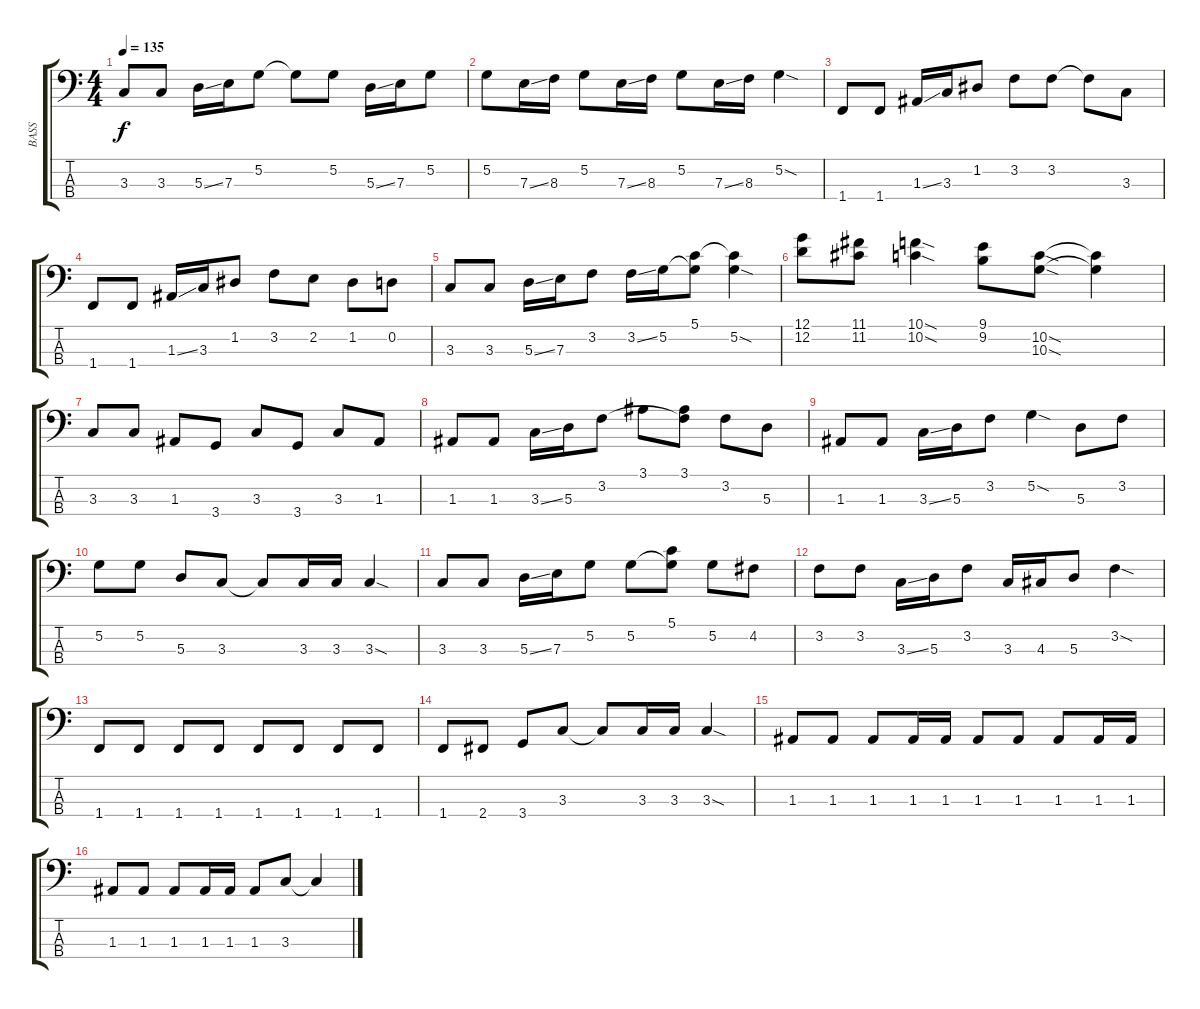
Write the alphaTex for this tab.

\track ("BASS" "BASS") {instrument electricbasspick}
\staff {score tabs}
\tuning (G2 D2 A1 E1) {hide}
\ts (4 4)
\tempo 135
\clef f4
\ks c
3.3.8{dy f} 3.3.8 5.3{ss}.16 7.3.16 5.2.8 5.2{t}.8 5.2.8 5.3{ss}.16 7.3.16 5.2.8 |
5.2.8 7.3{ss}.16 8.3.16 5.2.8 7.3{ss}.16 8.3.16 5.2.8 7.3{ss}.16 8.3.16 5.2{sod}.4 |
1.4.8 1.4.8 1.3{ss}.16 3.3.16 1.2.8 3.2.8 3.2.8 3.2{t}.8 3.3.8 |
1.4.8 1.4.8 1.3{ss}.16 3.3.16 1.2.8 3.2.8 2.2.8 1.2.8 0.2.8 |
3.3.8 3.3.8 5.3{ss}.16 7.3.16 3.2.8 3.2{ss}.16 5.2.16 (5.1 5.2{t}).8 (5.1{t} 5.2{sod}).4 |
(12.1 12.2).8{volume 14 instrument electricbassfinger} (11.1 11.2).8 (10.1{sod} 10.2{sod}).4 (9.1 9.2).8 (10.2{sod} 10.3{sod}).8 (10.2{t} 10.3{t}).4 |
3.3.8{volume 16 instrument electricbasspick} 3.3.8 1.3.8 3.4.8 3.3.8 3.4.8 3.3.8 1.3.8 |
1.3.8 1.3.8 3.3{ss}.16 5.3.16 3.2.8 3.1.8 (3.1 3.2{t}).8 3.2.8 5.3.8 |
1.3.8 1.3.8 3.3{ss}.16 5.3.16 3.2.8 5.2{sod}.4 5.3.8 3.2.8 |
5.2.8 5.2.8 5.3.8 3.3.8 3.3{t}.8 3.3.16 3.3.16 3.3{sod}.4 |
3.3.8 3.3.8 5.3{ss}.16 7.3.16 5.2.8 5.2.8 (5.1 5.2{t}).8 5.2.8 4.2.8 |
3.2.8 3.2.8 3.3{ss}.16 5.3.16 3.2.8 3.3.16 4.3.16 5.3.8 3.2{sod}.4 |
1.4.8 1.4.8 1.4.8 1.4.8 1.4.8 1.4.8 1.4.8 1.4.8 |
1.4.8 2.4.8 3.4.8 3.3.8 3.3{t}.8 3.3.16 3.3.16 3.3{sod}.4 |
1.3.8 1.3.8 1.3.8 1.3.16 1.3.16 1.3.8 1.3.8 1.3.8 1.3.16 1.3.16 |
1.3.8 1.3.8 1.3.8 1.3.16 1.3.16 1.3.8 3.3.8 3.3{t}.4
